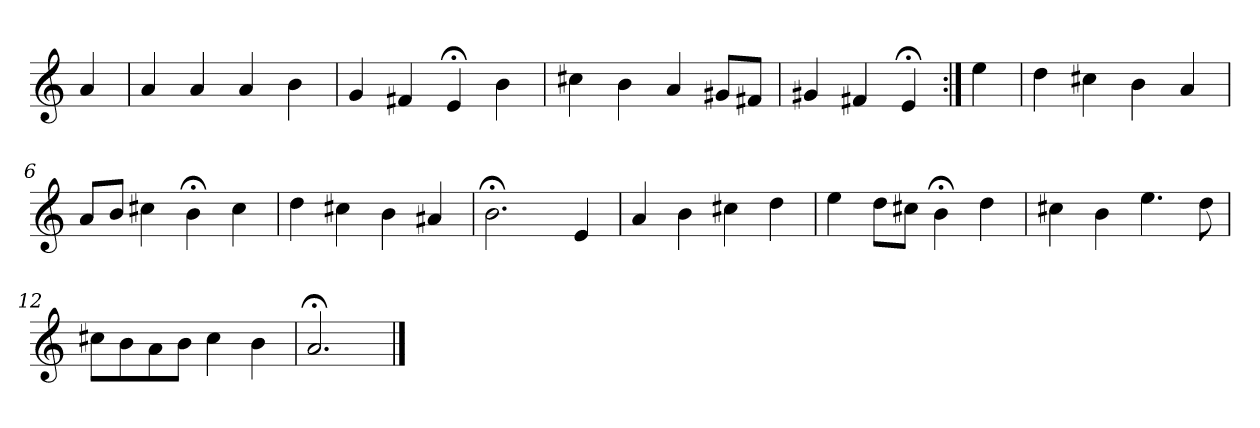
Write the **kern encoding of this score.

**kern
*part1
*staff1
=
4a
=1
4a
4a
4a
4b
=2
4g
4f#X
4e;<
4b
=3
4cc#X
4b
4a
8g#XL
8f#XJ
=4
4g#X
4f#X
4e;<
=:|!
4ee
=5
4dd
4cc#X
4b
4a
=6
8aL
8bJ
4cc#X
4b;<
4cc#
=7
4dd
4cc#X
4b
4a#X
=8
2.b;<
4e
=9
4a
4b
4cc#X
4dd
=10
4ee
8ddL
8cc#XJ
4b;<
4dd
=11
4cc#X
4b
4.ee
8dd
=12
8cc#XL
8b
8a
8bJ
4cc#
4b
=13
2.a;<
==
*-
